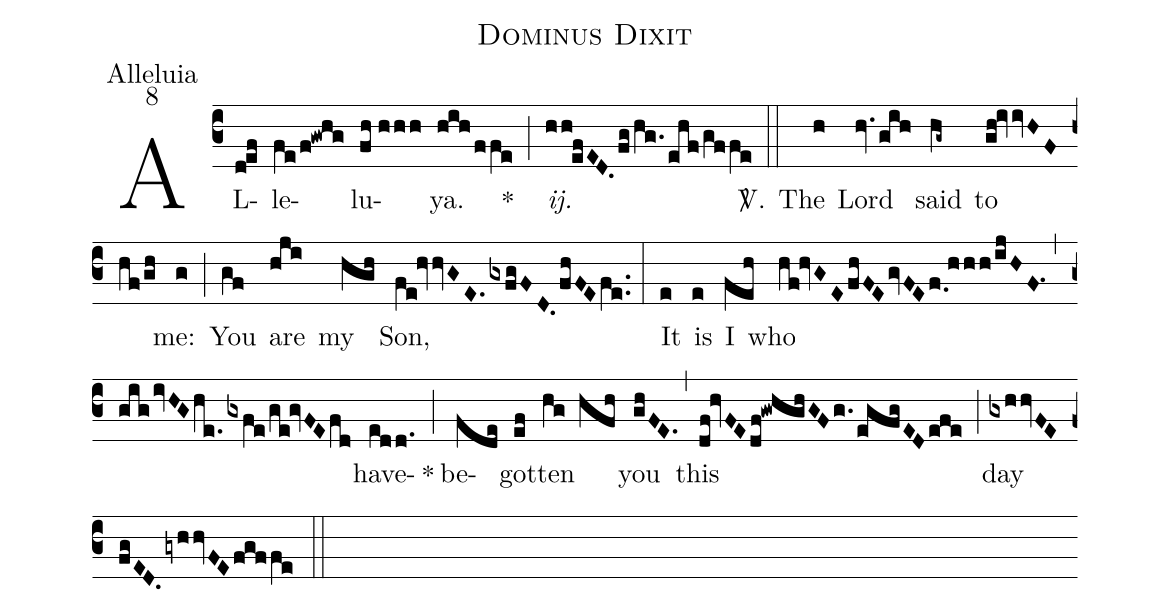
name:Dominus Dixit;
office-part:Alleluia;
mode:8;
%%
(c3) AL(d!ef)le(fe/f!gwhg)lu(fh//hhh)ya.(hih/ffe) *(;) <i>ij.</i>(hh!efED.0/fg/hg./ehf/gffe) <sp>V/</sp>.(::) The(h) Lord(hv./gih) said(hg~) to(gh!ivvHF/hf/gh) me:(g) (;) You(gf) are(hji) my(hgh) Son,(fe!hvvGE./gxfgFD./fhFE/fe..) (:) It(e) is(e) I(feh) who(hf!hvGE/fhFE/gvFE/f.0!hhh/ijHF.1) (,) (gig/ivHG/he./gxfe/ge!gvFE/fd) have(edd.)*(;) be(fde)got(ef)ten(hg hfh) you(ghFE.) (,) this(df!hvFE/df!gwhghGFg./egfgED/efe) (;) day(gxhhvFE/fgED.0/gyhhvFE/fgffe) (::)
